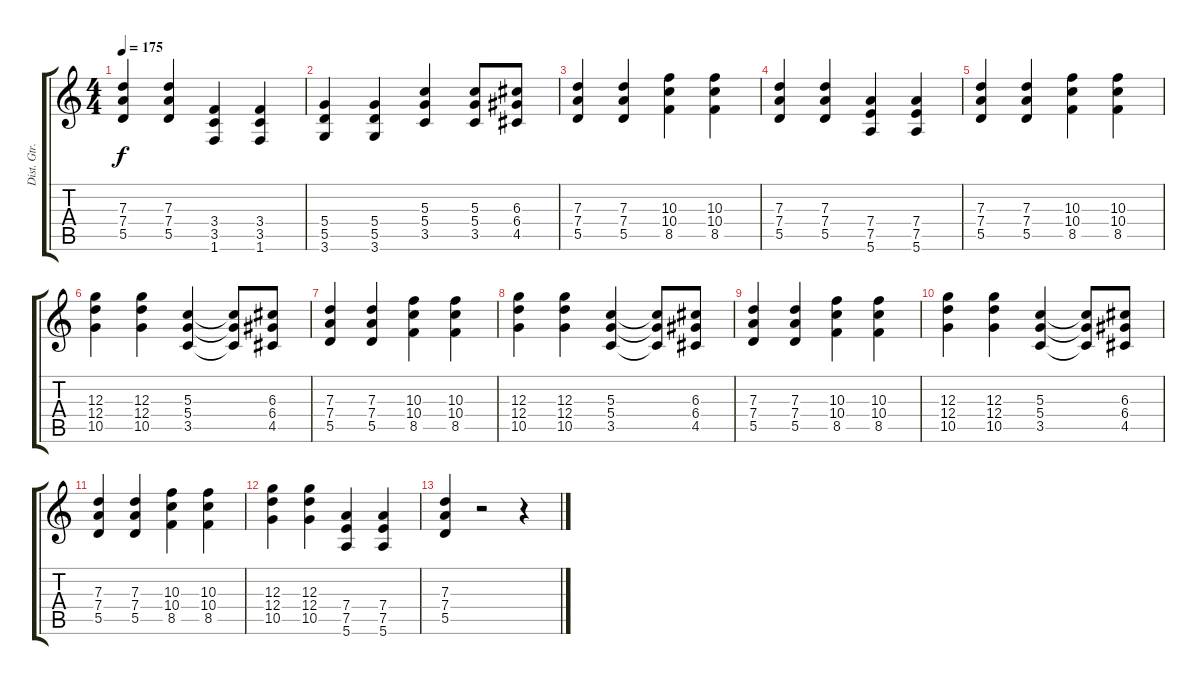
\track ("Dist. Gtr." "Dist. Gtr.") {instrument distortionguitar}
\staff {score tabs}
\tuning (E4 B3 G3 D3 A2 E2) {hide}
\ts (4 4)
\tempo 175
\clef g2
\ks c
(7.3 7.4 5.5).4{dy f} (7.3 7.4 5.5).4 (3.4 3.5 1.6).4 (3.4 3.5 1.6).4 |
(5.4 5.5 3.6).4 (5.4 5.5 3.6).4 (5.3 5.4 3.5).4 (5.3 5.4 3.5).8 (6.3 6.4 4.5).8 |
(7.3 7.4 5.5).4 (7.3 7.4 5.5).4 (10.3 10.4 8.5).4 (10.3 10.4 8.5).4 |
(7.3 7.4 5.5).4 (7.3 7.4 5.5).4 (7.4 7.5 5.6).4 (7.4 7.5 5.6).4 |
(7.3 7.4 5.5).4 (7.3 7.4 5.5).4 (10.3 10.4 8.5).4 (10.3 10.4 8.5).4 |
(12.3 12.4 10.5).4 (12.3 12.4 10.5).4 (5.3 5.4 3.5).4 (5.3{t} 5.4{t} 3.5{t}).8 (6.3 6.4 4.5).8 |
(7.3 7.4 5.5).4 (7.3 7.4 5.5).4 (10.3 10.4 8.5).4 (10.3 10.4 8.5).4 |
(12.3 12.4 10.5).4 (12.3 12.4 10.5).4 (5.3 5.4 3.5).4 (5.3{t} 5.4{t} 3.5{t}).8 (6.3 6.4 4.5).8 |
(7.3 7.4 5.5).4 (7.3 7.4 5.5).4 (10.3 10.4 8.5).4 (10.3 10.4 8.5).4 |
(12.3 12.4 10.5).4 (12.3 12.4 10.5).4 (5.3 5.4 3.5).4 (5.3{t} 5.4{t} 3.5{t}).8 (6.3 6.4 4.5).8 |
(7.3 7.4 5.5).4 (7.3 7.4 5.5).4 (10.3 10.4 8.5).4 (10.3 10.4 8.5).4 |
(12.3 12.4 10.5).4 (12.3 12.4 10.5).4 (7.4 7.5 5.6).4 (7.4 7.5 5.6).4 |
(7.3 7.4 5.5).4 r.2 r.4
